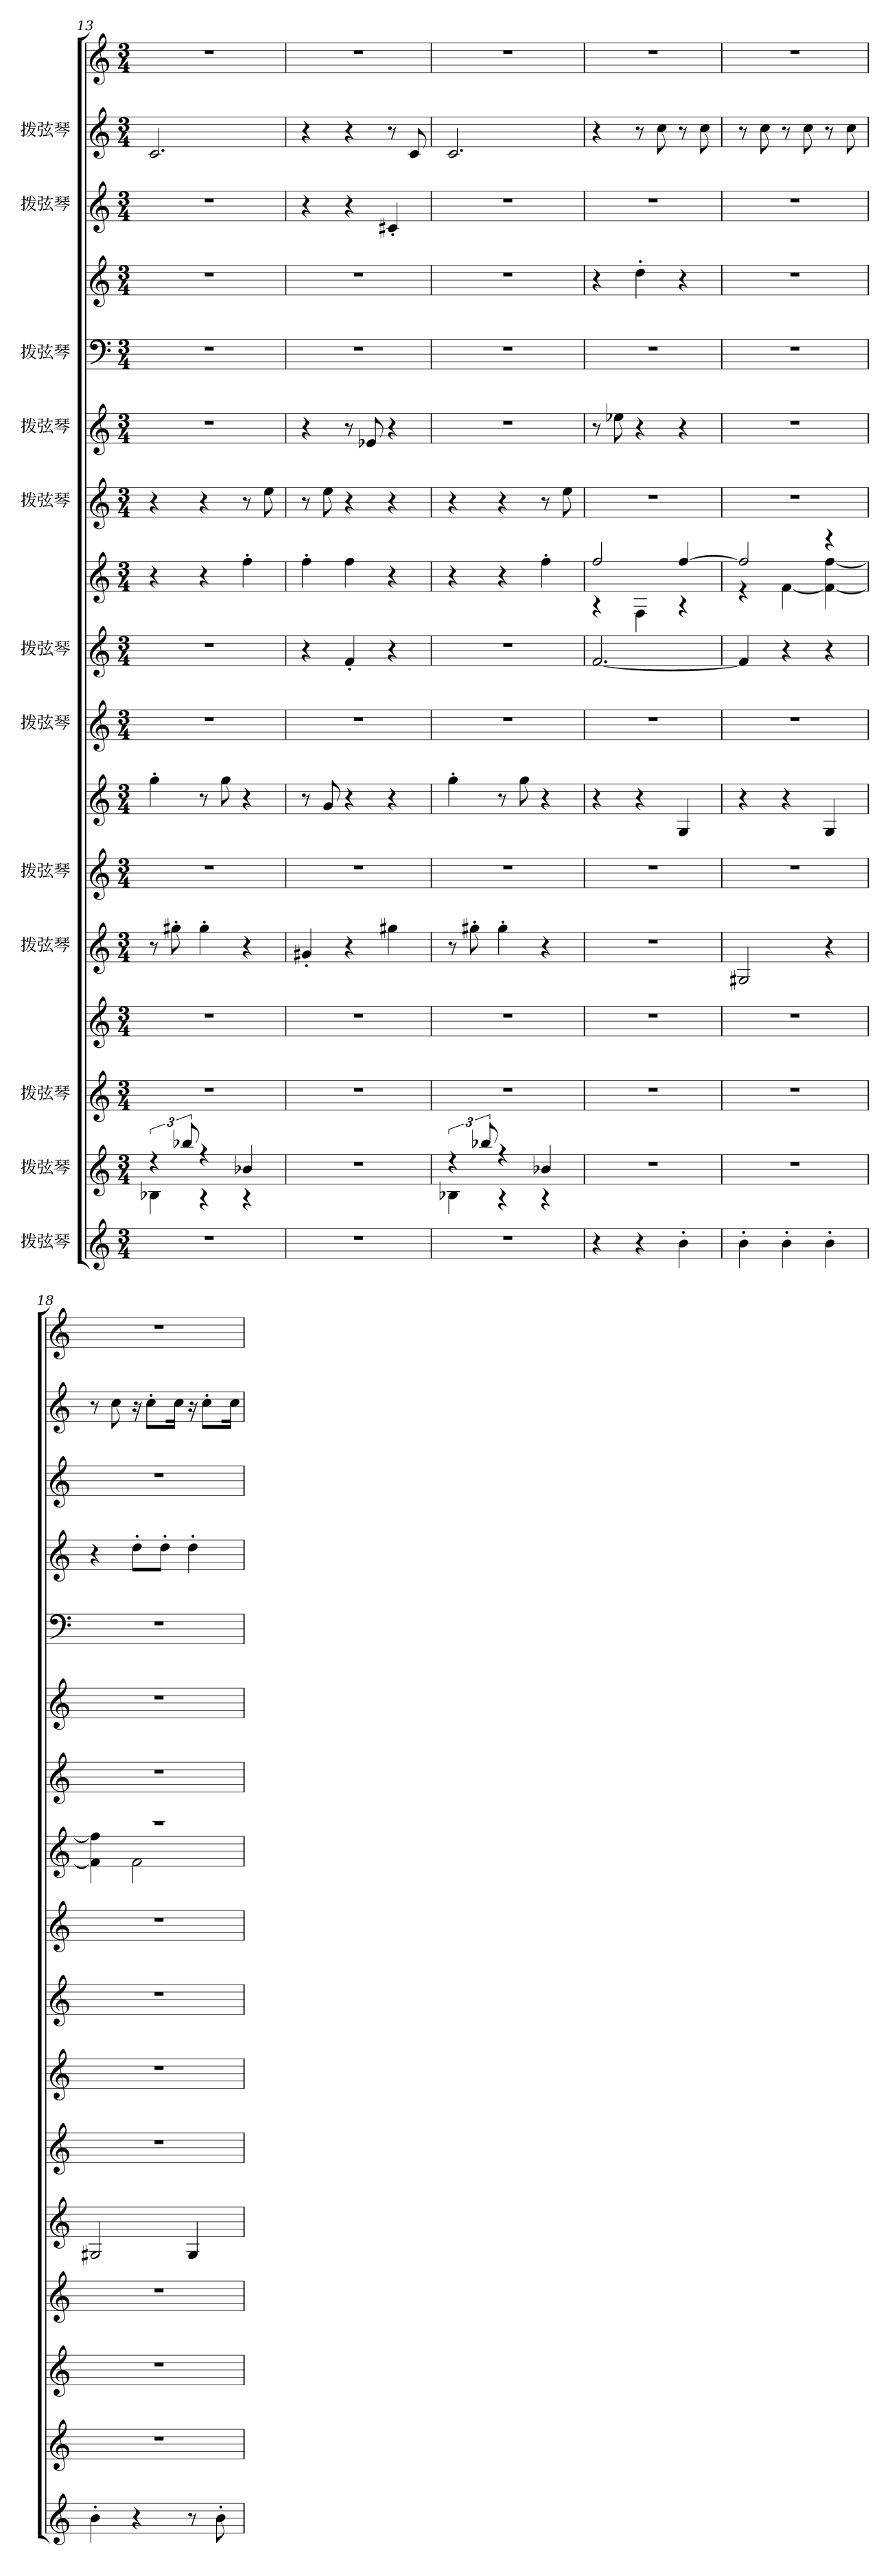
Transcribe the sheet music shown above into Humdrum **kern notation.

**kern	**kern	**kern	**kern	**kern	**kern	**kern	**kern	**kern	**kern	**kern	**kern	**kern	**kern	**kern	**kern	**kern
*part12	*part11	*part10	*part10	*part9	*part8	*part8	*part7	*part6	*part6	*part5	*part4	*part3	*part3	*part2	*part1	*part1
*staff17	*staff16	*staff15	*staff14	*staff13	*staff12	*staff11	*staff10	*staff9	*staff8	*staff7	*staff6	*staff5	*staff4	*staff3	*staff2	*staff1
*I"拨弦琴	*I"拨弦琴	*I"拨弦琴	*	*I"拨弦琴	*I"拨弦琴	*	*I"拨弦琴	*I"拨弦琴	*	*I"拨弦琴	*I"拨弦琴	*I"拨弦琴	*	*I"拨弦琴	*I"拨弦琴	*
*clefG2	*clefG2	*clefG2	*clefG2	*clefG2	*clefG2	*clefG2	*clefG2	*clefG2	*clefG2	*clefG2	*clefG2	*clefF4	*clefG2	*clefG2	*clefG2	*clefG2
*k[]	*k[]	*k[]	*k[]	*k[]	*k[]	*k[]	*k[]	*k[]	*k[]	*k[]	*k[]	*k[]	*k[]	*k[]	*k[]	*k[]
*M3/4	*M3/4	*M3/4	*M3/4	*M3/4	*M3/4	*M3/4	*M3/4	*M3/4	*M3/4	*M3/4	*M3/4	*M3/4	*M3/4	*M3/4	*M3/4	*M3/4
=13	=13	=13	=13	=13	=13	=13	=13	=13	=13	=13	=13	=13	=13	=13	=13	=13
*	*^	*	*	*	*	*	*	*	*	*	*	*	*	*	*	*
2.r	6r	4B-X\	2.r	2.r	8r	2.r	4gg'\	2.r	2.r	4r	4r	2.r	2.r	2.r	2.r	2.c/	2.r
.	.	.	.	.	8gg#X'\	.	.	.	.	.	.	.	.	.	.	.	.
.	12bb-X/	.	.	.	.	.	.	.	.	.	.	.	.	.	.	.	.
.	4r	4r	.	.	4gg#'\	.	8r	.	.	4r	4r	.	.	.	.	.	.
.	.	.	.	.	.	.	8gg\	.	.	.	.	.	.	.	.	.	.
.	4b-X/	4r	.	.	4r	.	4r	.	.	4ff'\	8r	.	.	.	.	.	.
.	.	.	.	.	.	.	.	.	.	.	8ee\	.	.	.	.	.	.
*	*v	*v	*	*	*	*	*	*	*	*	*	*	*	*	*	*	*
!!LO:PB:g=z
=14	=14	=14	=14	=14	=14	=14	=14	=14	=14	=14	=14	=14	=14	=14	=14	=14
2.r	2.r	2.r	2.r	4g#X'/	2.r	8r	2.r	4r	4ff'\	8r	4r	2.r	2.r	4r	4r	2.r
.	.	.	.	.	.	8g/	.	.	.	8ee\	.	.	.	.	.	.
.	.	.	.	4r	.	4r	.	4f'/	4ff\	4r	8r	.	.	4r	4r	.
.	.	.	.	.	.	.	.	.	.	.	8e-X/	.	.	.	.	.
.	.	.	.	4gg#X\	.	4r	.	4r	4r	4r	4r	.	.	4c#X'/	8r	.
.	.	.	.	.	.	.	.	.	.	.	.	.	.	.	8c/	.
=15	=15	=15	=15	=15	=15	=15	=15	=15	=15	=15	=15	=15	=15	=15	=15	=15
*	*^	*	*	*	*	*	*	*	*	*	*	*	*	*	*	*
2.r	6r	4B-X\	2.r	2.r	8r	2.r	4gg'\	2.r	2.r	4r	4r	2.r	2.r	2.r	2.r	2.c/	2.r
.	.	.	.	.	8gg#X'\	.	.	.	.	.	.	.	.	.	.	.	.
.	12bb-X/	.	.	.	.	.	.	.	.	.	.	.	.	.	.	.	.
.	4r	4r	.	.	4gg#'\	.	8r	.	.	4r	4r	.	.	.	.	.	.
.	.	.	.	.	.	.	8gg\	.	.	.	.	.	.	.	.	.	.
.	4b-X/	4r	.	.	4r	.	4r	.	.	4ff'\	8r	.	.	.	.	.	.
.	.	.	.	.	.	.	.	.	.	.	8ee\	.	.	.	.	.	.
*	*v	*v	*	*	*	*	*	*	*	*	*	*	*	*	*	*	*
=16	=16	=16	=16	=16	=16	=16	=16	=16	=16	=16	=16	=16	=16	=16	=16	=16
*	*	*	*	*	*	*	*	*	*^	*	*	*	*	*	*	*
4r	2.r	2.r	2.r	2.r	2.r	4r	2.r	[2.f/	2ff/	4r	2.r	8r	2.r	4r	2.r	4r	2.r
.	.	.	.	.	.	.	.	.	.	.	.	8ee-X\	.	.	.	.	.
4r	.	.	.	.	.	4r	.	.	.	4F\	.	4r	.	4dd'\	.	8r	.
.	.	.	.	.	.	.	.	.	.	.	.	.	.	.	.	8cc\	.
4b'\	.	.	.	.	.	4G/	.	.	[4ff/	4r	.	4r	.	4r	.	8r	.
.	.	.	.	.	.	.	.	.	.	.	.	.	.	.	.	8cc\	.
=17	=17	=17	=17	=17	=17	=17	=17	=17	=17	=17	=17	=17	=17	=17	=17	=17	=17
4b'\	2.r	2.r	2.r	2G#X/	2.r	4r	2.r	4f/]	2ff/]	4r	2.r	2.r	2.r	2.r	2.r	8r	2.r
.	.	.	.	.	.	.	.	.	.	.	.	.	.	.	.	8cc\	.
4b'\	.	.	.	.	.	4r	.	4r	.	[4f\	.	.	.	.	.	8r	.
.	.	.	.	.	.	.	.	.	.	.	.	.	.	.	.	8cc\	.
4b'\	.	.	.	4r	.	4G/	.	4r	4r	4f\_ [4ff\	.	.	.	.	.	8r	.
.	.	.	.	.	.	.	.	.	.	.	.	.	.	.	.	8cc\	.
=18	=18	=18	=18	=18	=18	=18	=18	=18	=18	=18	=18	=18	=18	=18	=18	=18	=18
4b'\	2.r	2.r	2.r	2G#X/	2.r	2.r	2.r	2.r	2.r	4f\] 4ff\]	2.r	2.r	2.r	4r	2.r	8r	2.r
.	.	.	.	.	.	.	.	.	.	.	.	.	.	.	.	8cc\	.
4r	.	.	.	.	.	.	.	.	.	2f\	.	.	.	8dd'\L	.	16r	.
.	.	.	.	.	.	.	.	.	.	.	.	.	.	.	.	8cc'\L	.
.	.	.	.	.	.	.	.	.	.	.	.	.	.	8dd'\J	.	.	.
.	.	.	.	.	.	.	.	.	.	.	.	.	.	.	.	16cc\Jk	.
8r	.	.	.	4G#/	.	.	.	.	.	.	.	.	.	4dd'\	.	16r	.
.	.	.	.	.	.	.	.	.	.	.	.	.	.	.	.	8cc'\L	.
8b'\	.	.	.	.	.	.	.	.	.	.	.	.	.	.	.	.	.
.	.	.	.	.	.	.	.	.	.	.	.	.	.	.	.	16cc\Jk	.
*	*	*	*	*	*	*	*	*	*v	*v	*	*	*	*	*	*	*
=	=	=	=	=	=	=	=	=	=	=	=	=	=	=	=	=
*-	*-	*-	*-	*-	*-	*-	*-	*-	*-	*-	*-	*-	*-	*-	*-	*-
